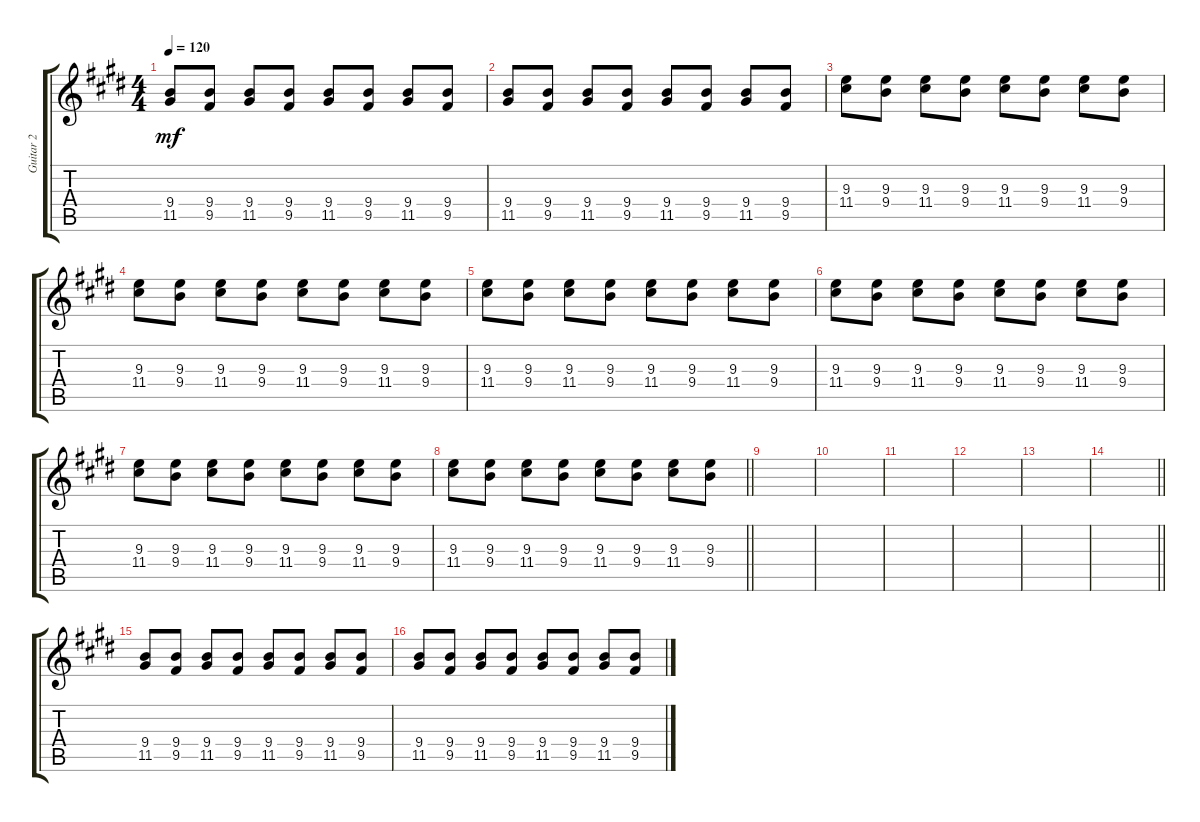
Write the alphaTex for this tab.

\track ("Guitar 2" "Guitar 2") {instrument electricguitarclean}
\staff {score tabs}
\tuning (E4 B3 G3 D3 A2 E2) {hide}
\ts (4 4)
\tempo 120
\clef g2
\ks e
(9.4 11.5).8{dy mf} (9.4 9.5).8 (9.4 11.5).8 (9.4 9.5).8 (9.4 11.5).8 (9.4 9.5).8 (9.4 11.5).8 (9.4 9.5).8 |
(9.4 11.5).8 (9.4 9.5).8 (9.4 11.5).8 (9.4 9.5).8 (9.4 11.5).8 (9.4 9.5).8 (9.4 11.5).8 (9.4 9.5).8 |
(9.3 11.4).8 (9.3 9.4).8 (9.3 11.4).8 (9.3 9.4).8 (9.3 11.4).8 (9.3 9.4).8 (9.3 11.4).8 (9.3 9.4).8 |
(9.3 11.4).8 (9.3 9.4).8 (9.3 11.4).8 (9.3 9.4).8 (9.3 11.4).8 (9.3 9.4).8 (9.3 11.4).8 (9.3 9.4).8 |
(9.3 11.4).8 (9.3 9.4).8 (9.3 11.4).8 (9.3 9.4).8 (9.3 11.4).8 (9.3 9.4).8 (9.3 11.4).8 (9.3 9.4).8 |
(9.3 11.4).8 (9.3 9.4).8 (9.3 11.4).8 (9.3 9.4).8 (9.3 11.4).8 (9.3 9.4).8 (9.3 11.4).8 (9.3 9.4).8 |
(9.3 11.4).8 (9.3 9.4).8 (9.3 11.4).8 (9.3 9.4).8 (9.3 11.4).8 (9.3 9.4).8 (9.3 11.4).8 (9.3 9.4).8 |
\barLineRight lightlight
(9.3 11.4).8 (9.3 9.4).8 (9.3 11.4).8 (9.3 9.4).8 (9.3 11.4).8 (9.3 9.4).8 (9.3 11.4).8 (9.3 9.4).8 |
|
|
|
|
|
\barLineRight lightlight
|
(9.4 11.5).8 (9.4 9.5).8 (9.4 11.5).8 (9.4 9.5).8 (9.4 11.5).8 (9.4 9.5).8 (9.4 11.5).8 (9.4 9.5).8 |
(9.4 11.5).8 (9.4 9.5).8 (9.4 11.5).8 (9.4 9.5).8 (9.4 11.5).8 (9.4 9.5).8 (9.4 11.5).8 (9.4 9.5).8
